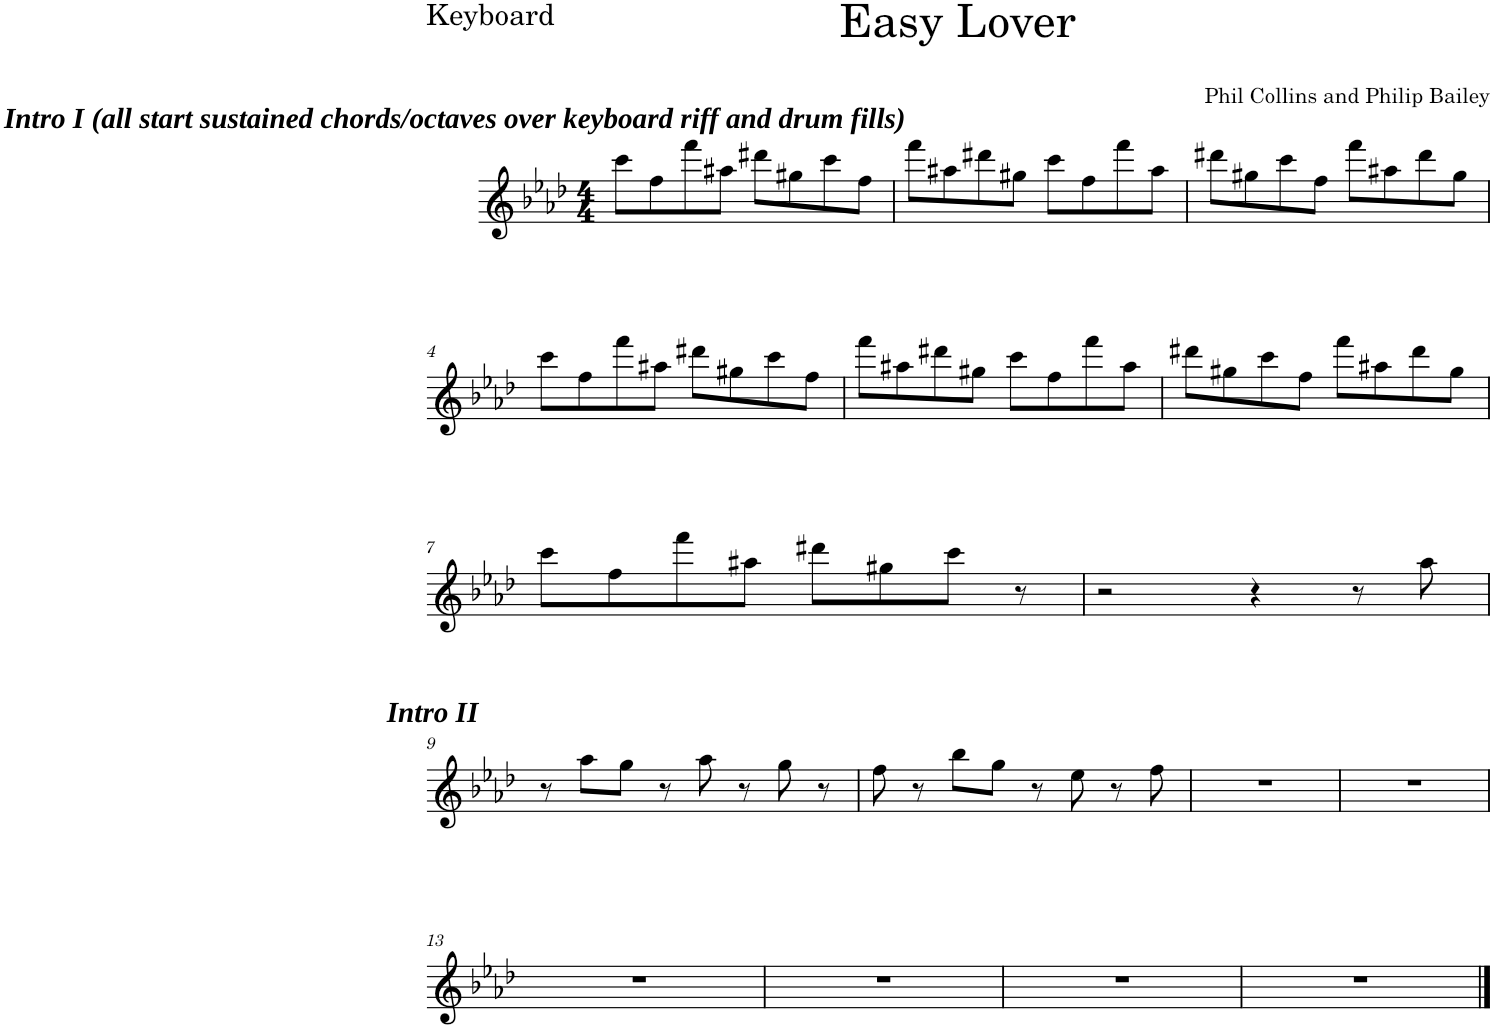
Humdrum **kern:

**kern
*part1
*staff1
*I"Pad Synthesizer
*I'Synth.
*clefG2
*k[b-e-a-d-]
*M4/4
!!LO:REH:place=s1:a:Bi:enc=none:fs=14:t=Intro I (all start sustained chords/octaves over keyboard riff and drum fills)
=1
8ccc\L
8ff\
8fff\
8aa#X\J
8ddd#X\L
8gg#X\
8ccc\
8ff\J
=2
8fff\L
8aa#X\
8ddd#X\
8gg#X\J
8ccc\L
8ff\
8fff\
8aa#\J
=3
8ddd#X\L
8gg#X\
8ccc\
8ff\J
8fff\L
8aa#X\
8ddd#\
8gg#\J
!!LO:LB:g=z
=4
8ccc\L
8ff\
8fff\
8aa#X\J
8ddd#X\L
8gg#X\
8ccc\
8ff\J
=5
8fff\L
8aa#X\
8ddd#X\
8gg#X\J
8ccc\L
8ff\
8fff\
8aa#\J
=6
8ddd#X\L
8gg#X\
8ccc\
8ff\J
8fff\L
8aa#X\
8ddd#\
8gg#\J
!!LO:LB:g=z
=7
8ccc\L
8ff\
8fff\
8aa#X\J
8ddd#X\L
8gg#X\
8ccc\J
8r
=8
2r
4r
8r
8aa-\
!!LO:LB:g=z
!!LO:REH:place=s1:a:Bi:enc=none:fs=14:t=Intro II:qo=0.5
=9
8r
8aa-\L
8gg\J
8r
8aa-\
8r
8gg\
8r
=10
8ff\
8r
8bb-\L
8gg\J
8r
8ee-\
8r
8ff\
=11
1r
=12
1r
!!LO:LB:g=z
=13
1r
=14
1r
=15
1r
=16
1r
==
*-
